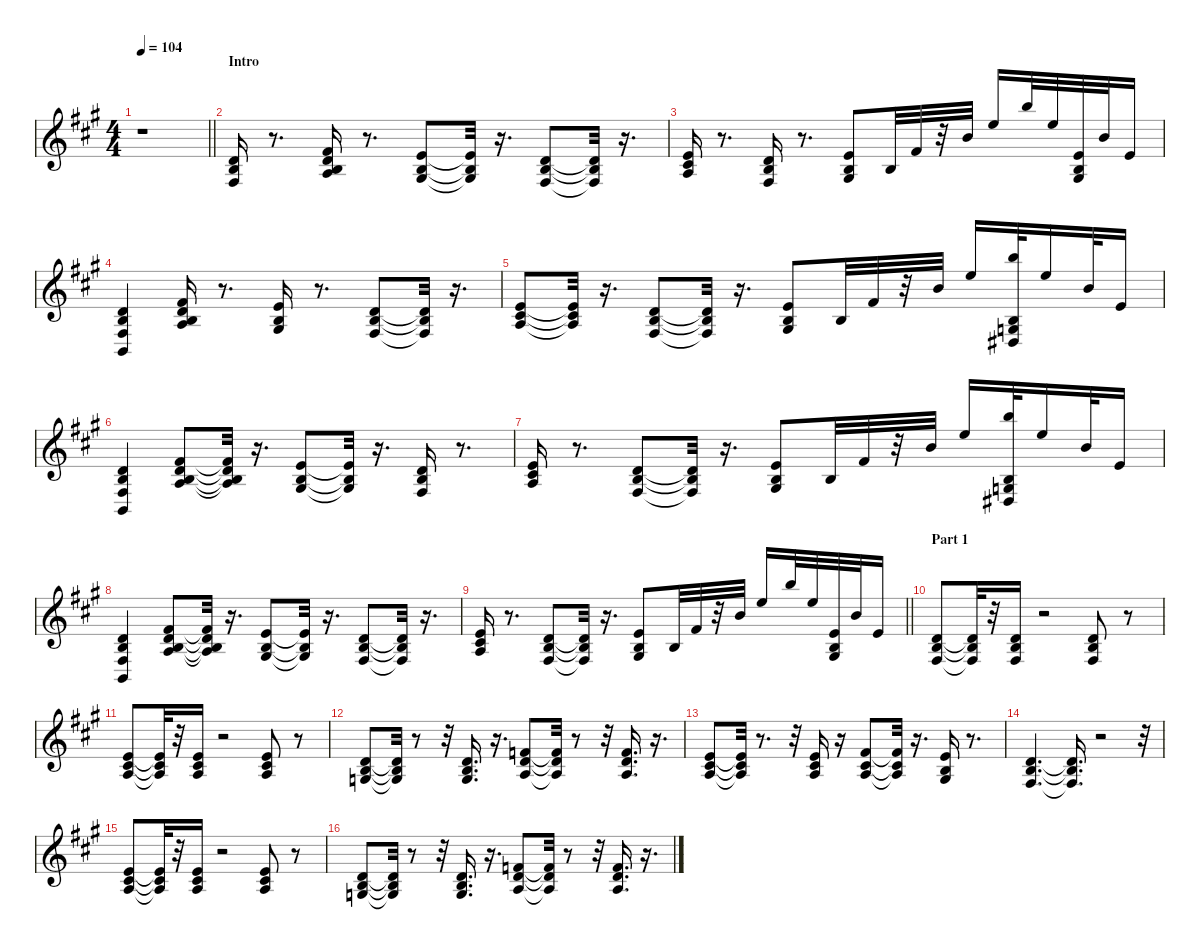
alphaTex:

\defaultSystemsLayout 4
\hideDynamics
\bracketExtendMode nobrackets
\singleTrackTrackNamePolicy hidden
\multiTrackTrackNamePolicy hidden
\otherSystemsTrackNameOrientation horizontal
\track ("Piano   " "pno.") {instrument acousticgrandpiano}
\staff {score}
\tuning (E4 B3 G3 D3 A2 E2)
\ts (4 4)
\beaming (8 2 2 2 2)
\tempo 104
\clef g2
\barLineRight lightlight
\ks a
r.1{dy mf instrument acousticgrandpiano beam Down} |
\section ("" "Intro")
(3.2{acc forcenatural} 4.3{acc forcenatural} 4.4{acc #}).16{beam Up} r.8{d beam Up} (0.2{acc forcenatural} 11.3{acc #} 12.4{acc forcenatural} 12.5{acc forcenatural}).16{beam Up} r.8{d beam Up} (0.1{acc forcenatural} 0.2{acc forcenatural} 11.5{acc #}).8{beam Up} (0.1{t acc forcenatural} 0.2{t acc forcenatural} 11.5{t acc #}).32{dy f beam Up} r.16{d beam Up} (0.2{acc forcenatural} 7.3{acc forcenatural} 9.5{acc #}).8{dy mf beam Up} (0.2{t acc forcenatural} 7.3{t acc forcenatural} 9.5{t acc #}).32{dy f beam Up} r.16{d beam Up} |
(0.1{acc forcenatural} 6.3{acc #} 7.4{acc forcenatural}).16{dy mf beam Up} r.8{d beam Up} (3.2{acc forcenatural} 4.3{acc forcenatural} 4.4{acc #}).16{beam Up} r.8{d beam Up} (0.1{acc forcenatural} 0.2{acc forcenatural} 1.3{acc #}).8{beam Up} 0.2{acc forcenatural}.32{dy f beam Up} 2.1{acc #}.32{beam Up} r.32{beam Up} 7.1{acc forcenatural}.32{beam Up} 12.1{acc forcenatural}.16{beam Up} 19.1{acc forcenatural}.32{beam Up} 17.2{acc forcenatural}.32{beam Up} (14.4{acc forcenatural} 14.5{acc forcenatural} 16.6{acc #}).32{beam Up} 16.3{acc forcenatural}.32{beam Up} 14.4{acc forcenatural}.16{beam Up} |
(7.3{acc forcenatural} 9.4{acc forcenatural} 9.5{acc #} 7.6{acc forcenatural}).4{dy mf beam Up} (0.2{acc forcenatural} 11.3{acc #} 12.4{acc forcenatural} 12.5{acc forcenatural}).16{beam Up} r.8{d beam Up} (0.1{acc forcenatural} 0.2{acc forcenatural} 11.5{acc #}).16{beam Up} r.8{d beam Up} (7.3{acc forcenatural} 9.4{acc forcenatural} 9.5{acc #}).8{beam Up} (7.3{t acc forcenatural} 9.4{t acc forcenatural} 9.5{t acc #}).32{dy f beam Up} r.16{d beam Up} |
(0.1{acc forcenatural} 6.3{acc #} 7.4{acc forcenatural}).8{dy mf beam Up} (0.1{t acc forcenatural} 6.3{t acc #} 7.4{t acc forcenatural}).32{dy f beam Up} r.16{d beam Up} (0.2{acc forcenatural} 7.3{acc forcenatural} 9.5{acc #}).8{dy mf beam Up} (0.2{t acc forcenatural} 7.3{t acc forcenatural} 9.5{t acc #}).32{dy f beam Up} r.16{d beam Up} (0.1{acc forcenatural} 0.2{acc forcenatural} 6.4{acc #}).8{dy mf beam Up} 0.2{acc forcenatural}.32{dy f beam Up} 2.1{acc #}.32{beam Up} r.32{beam Up} 7.1{acc forcenatural}.32{beam Up} 12.1{acc forcenatural}.16{beam Up} (19.1{acc forcenatural} 0.3{acc forcenatural} 14.5{acc forcenatural} 11.6{acc #}).32{beam Up} 12.1{acc forcenatural}.16{beam Up} 12.2{acc forcenatural}.32{beam Up} 9.3{acc forcenatural}.16{beam Up} |
(7.3{acc forcenatural} 9.4{acc forcenatural} 9.5{acc #} 7.6{acc forcenatural}).4{dy mf beam Up} (0.2{acc forcenatural} 11.3{acc #} 12.4{acc forcenatural} 12.5{acc forcenatural}).8{beam Up} (0.2{t acc forcenatural} 11.3{t acc #} 12.4{t acc forcenatural} 12.5{t acc forcenatural}).32{dy f beam Up} r.16{d beam Up} (0.1{acc forcenatural} 0.2{acc forcenatural} 11.5{acc #}).8{dy mf beam Up} (0.1{t acc forcenatural} 0.2{t acc forcenatural} 11.5{t acc #}).32{dy f beam Up} r.16{d beam Up} (7.3{acc forcenatural} 9.4{acc forcenatural} 9.5{acc #}).16{dy mf beam Up} r.8{d beam Up} |
(0.1{acc forcenatural} 6.3{acc #} 7.4{acc forcenatural}).16{beam Up} r.8{d beam Up} (0.2{acc forcenatural} 7.3{acc forcenatural} 9.5{acc #}).8{beam Up} (0.2{t acc forcenatural} 7.3{t acc forcenatural} 9.5{t acc #}).32{dy f beam Up} r.16{d beam Up} (0.1{acc forcenatural} 0.2{acc forcenatural} 6.4{acc #}).8{dy mf beam Up} 0.2{acc forcenatural}.32{dy f beam Up} 2.1{acc #}.32{beam Up} r.32{beam Up} 7.1{acc forcenatural}.32{beam Up} 12.1{acc forcenatural}.16{beam Up} (19.1{acc forcenatural} 0.3{acc forcenatural} 14.5{acc forcenatural} 11.6{acc #}).32{beam Up} 12.1{acc forcenatural}.16{beam Up} 12.2{acc forcenatural}.32{beam Up} 9.3{acc forcenatural}.16{beam Up} |
(7.3{acc forcenatural} 9.4{acc forcenatural} 9.5{acc #} 7.6{acc forcenatural}).4{dy mf beam Up} (0.2{acc forcenatural} 11.3{acc #} 12.4{acc forcenatural} 12.5{acc forcenatural}).8{beam Up} (0.2{t acc forcenatural} 11.3{t acc #} 12.4{t acc forcenatural} 12.5{t acc forcenatural}).32{dy f beam Up} r.16{d beam Up} (0.1{acc forcenatural} 0.2{acc forcenatural} 11.5{acc #}).8{dy mf beam Up} (0.1{t acc forcenatural} 0.2{t acc forcenatural} 11.5{t acc #}).32{dy f beam Up} r.16{d beam Up} (7.3{acc forcenatural} 9.4{acc forcenatural} 9.5{acc #}).8{dy mf beam Up} (7.3{t acc forcenatural} 9.4{t acc forcenatural} 9.5{t acc #}).32{dy f beam Up} r.16{d beam Up} |
\barLineRight lightlight
(0.1{acc forcenatural} 6.3{acc #} 7.4{acc forcenatural}).16{dy mf beam Up} r.8{d beam Up} (0.2{acc forcenatural} 7.3{acc forcenatural} 9.5{acc #}).8{beam Up} (0.2{t acc forcenatural} 7.3{t acc forcenatural} 9.5{t acc #}).32{dy f beam Up} r.16{d beam Up} (0.1{acc forcenatural} 0.2{acc forcenatural} 6.4{acc #}).8{dy mf beam Up} 0.2{acc forcenatural}.32{dy f beam Up} 2.1{acc #}.32{beam Up} r.32{beam Up} 7.1{acc forcenatural}.32{beam Up} 12.1{acc forcenatural}.16{beam Up} 19.1{acc forcenatural}.32{beam Up} 17.2{acc forcenatural}.32{beam Up} (14.4{acc forcenatural} 14.5{acc forcenatural} 16.6{acc #}).32{beam Up} 16.3{acc forcenatural}.32{beam Up} 14.4{acc forcenatural}.16{beam Up} |
\section ("" "Part 1")
(12.4{acc forcenatural} 14.5{acc forcenatural} 14.6{acc #}).8{dy mf beam Up} (12.4{t acc forcenatural} 14.5{t acc forcenatural} 14.6{t acc #}).32{dy f beam Up} r.32{beam Up} (12.4{acc forcenatural} 14.5{acc forcenatural} 14.6{acc #}).16{beam Up} r.2{beam Up} (12.4{acc forcenatural} 14.5{acc forcenatural} 14.6{acc #}).8{beam Up} r.8{beam Up} |
(0.1{acc forcenatural} 11.4{acc #} 12.5{acc forcenatural}).8{dy mf beam Up} (0.1{t acc forcenatural} 11.4{t acc #} 12.5{t acc forcenatural}).32{dy f beam Up} r.32{beam Up} (0.1{acc forcenatural} 11.4{acc #} 12.5{acc forcenatural}).16{beam Up} r.2{beam Up} (0.1{acc forcenatural} 11.4{acc #} 12.5{acc forcenatural}).8{beam Up} r.8{beam Up} |
(0.2{acc forcenatural} 0.3{acc forcenatural} 12.4{acc forcenatural}).8{dy mf beam Up} (0.2{t acc forcenatural} 0.3{t acc forcenatural} 12.4{t acc forcenatural}).32{dy f beam Up} r.8{beam Up} r.32{beam Up} (0.2{acc forcenatural} 0.3{acc forcenatural} 12.4{acc forcenatural}).16{d beam Up} r.16{d beam Up} (6.2{acc forcenatural} 7.3{acc forcenatural} 7.4{acc forcenatural}).8{dy mf beam Up} (6.2{t acc forcenatural} 7.3{t acc forcenatural} 7.4{t acc forcenatural}).32{dy f beam Up} r.8{beam Up} r.32{beam Up} (6.2{acc forcenatural} 7.3{acc forcenatural} 7.4{acc forcenatural}).16{d beam Up} r.16{d beam Up} |
(0.1{acc forcenatural} 6.3{acc #} 7.4{acc forcenatural}).8{dy mf beam Up} (0.1{t acc forcenatural} 6.3{t acc #} 7.4{t acc forcenatural}).32{dy f beam Up} r.8{d beam Up} r.32{beam Up} (0.1{acc forcenatural} 6.3{acc #} 7.4{acc forcenatural}).16{beam Up} r.16{beam Up} (7.2{acc #} 6.3{acc #} 7.4{acc forcenatural}).8{dy mf beam Up} (7.2{t acc #} 6.3{t acc #} 7.4{t acc forcenatural}).32{dy f beam Up} r.16{d beam Up} (0.1{acc forcenatural} 0.2{acc forcenatural} 6.4{acc #}).16{dy mf beam Up} r.8{d beam Up} |
(3.2{acc forcenatural} 4.3{acc forcenatural} 4.4{acc #}).4{d beam Up} (3.2{t acc forcenatural} 4.3{t acc forcenatural} 4.4{t acc #}).16{d dy f beam Up} r.2{beam Up} r.32{beam Up} |
(0.1{acc forcenatural} 2.2{acc #} 2.3{acc forcenatural}).8{dy mf beam Up} (0.1{t acc forcenatural} 2.2{t acc #} 2.3{t acc forcenatural}).32{dy f beam Up} r.32{beam Up} (0.1{acc forcenatural} 2.2{acc #} 2.3{acc forcenatural}).16{beam Up} r.2{beam Up} (0.1{acc forcenatural} 2.2{acc #} 2.3{acc forcenatural}).8{beam Up} r.8{beam Up} |
(3.2{acc forcenatural} 4.3{acc forcenatural} 5.4{acc forcenatural}).8{dy mf beam Up} (3.2{t acc forcenatural} 4.3{t acc forcenatural} 5.4{t acc forcenatural}).32{dy f beam Up} r.8{beam Up} r.32{beam Up} (3.2{acc forcenatural} 4.3{acc forcenatural} 5.4{acc forcenatural}).16{d beam Up} r.16{d beam Up} (1.1{acc forcenatural} 3.2{acc forcenatural} 2.3{acc forcenatural}).8{dy mf beam Up} (1.1{t acc forcenatural} 3.2{t acc forcenatural} 2.3{t acc forcenatural}).32{dy f beam Up} r.8{beam Up} r.32{beam Up} (1.1{acc forcenatural} 3.2{acc forcenatural} 2.3{acc forcenatural}).16{d beam Up} r.16{d beam Up}
